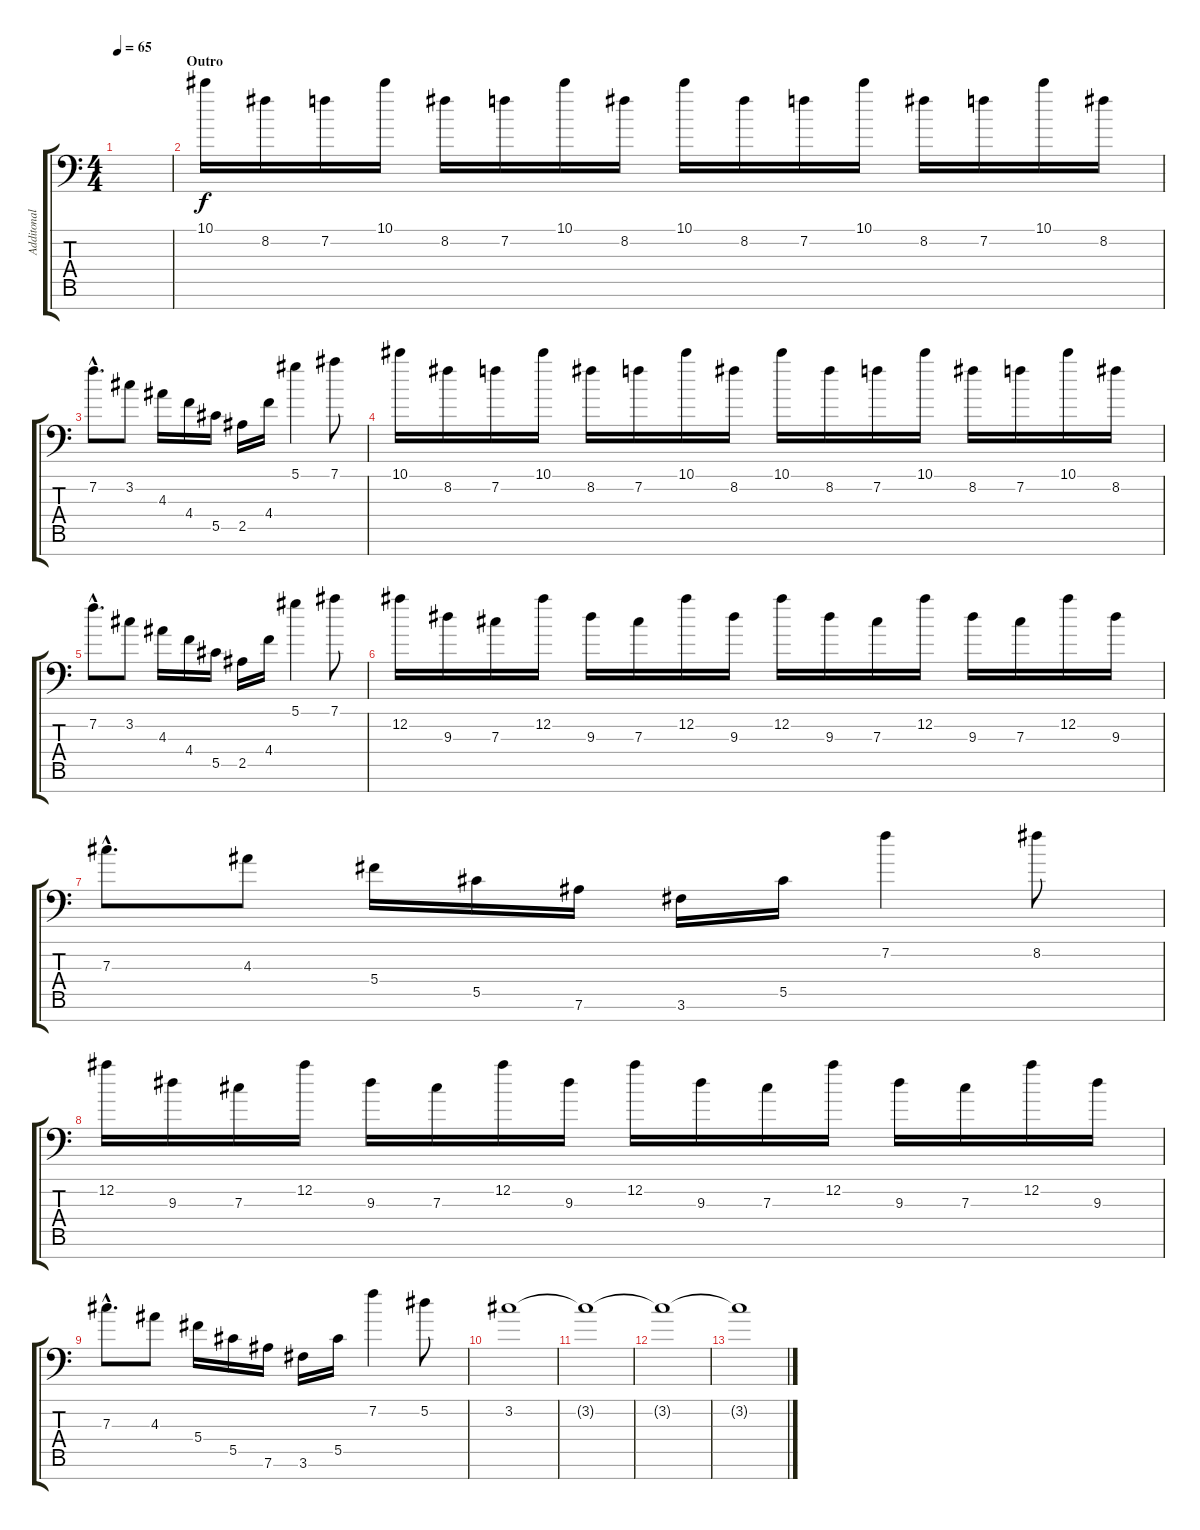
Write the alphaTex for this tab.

\track ("Additonal Guitar" "Additonal ") {instrument electricguitarjazz}
\staff {score tabs}
\tuning (Eb4 Bb3 Gb3 Db3 Ab2 Eb2 Bb1) {hide}
\ts (4 4)
\tempo 65
\clef f4
\ks c
|
\section ("" "Outro")
10.1.16{volume 14 instrument distortionguitar} 8.2.16 7.2.16 10.1.16 8.2.16 7.2.16 10.1.16 8.2.16 10.1.16 8.2.16 7.2.16 10.1.16 8.2.16 7.2.16 10.1.16 8.2.16 |
7.2{hac}.8{d} 3.2.8 4.3.16 4.4.16 5.5.16 2.5.16 4.4.16 5.1.4 7.1.8 |
10.1.16 8.2.16 7.2.16 10.1.16 8.2.16 7.2.16 10.1.16 8.2.16 10.1.16 8.2.16 7.2.16 10.1.16 8.2.16 7.2.16 10.1.16 8.2.16 |
7.2{hac}.8{d} 3.2.8 4.3.16 4.4.16 5.5.16 2.5.16 4.4.16 5.1.4 7.1.8 |
12.2.16 9.3.16 7.3.16 12.2.16 9.3.16 7.3.16 12.2.16 9.3.16 12.2.16 9.3.16 7.3.16 12.2.16 9.3.16 7.3.16 12.2.16 9.3.16 |
7.3{hac}.8{d} 4.3.8 5.4.16 5.5.16 7.6.16 3.6.16 5.5.16 7.2.4 8.2.8 |
12.2.16 9.3.16 7.3.16 12.2.16 9.3.16 7.3.16 12.2.16 9.3.16 12.2.16 9.3.16 7.3.16 12.2.16 9.3.16 7.3.16 12.2.16 9.3.16 |
7.3{hac}.8{d} 4.3.8 5.4.16 5.5.16 7.6.16 3.6.16 5.5.16 7.2.4 5.2.8 |
3.2.1 |
3.2{t}.1 |
3.2{t}.1 |
3.2{t}.1
